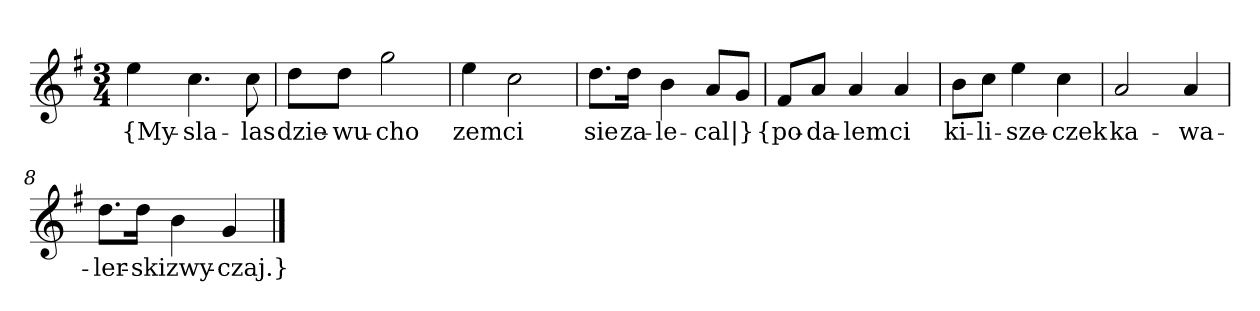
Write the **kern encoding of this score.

**kern	**text
*part1	*part1
*staff1	*staff1
*clefG2	*
*k[f#]	*
*G:	*
*M3/4	*
=	=
4ee	{My-
4.cc	-sla-
8cc	-las
=2	=2
8dd\L	dzie-
8dd\J	-wu-
2gg	-cho
=3	=3
4ee	zem
2cc	ci
=4	=4
8.dd\L	sie
16dd\Jk	za-
4b	-le-
8a/L	-cal
8g/J	|}
=5y	=5y
8f#/L	{po-
8a/J	-da-
4a	-lem
4a	ci
=6	=6
8b\L	ki-
8cc\J	-li-
4ee	-sze-
4cc	-czek
=7	=7
2a	ka-
4a	-wa-
=8	=8
8.dd\L	-ler-
16dd\Jk	-ski
4b	zwy-
4g	-czaj.}
==	==
*-	*-
